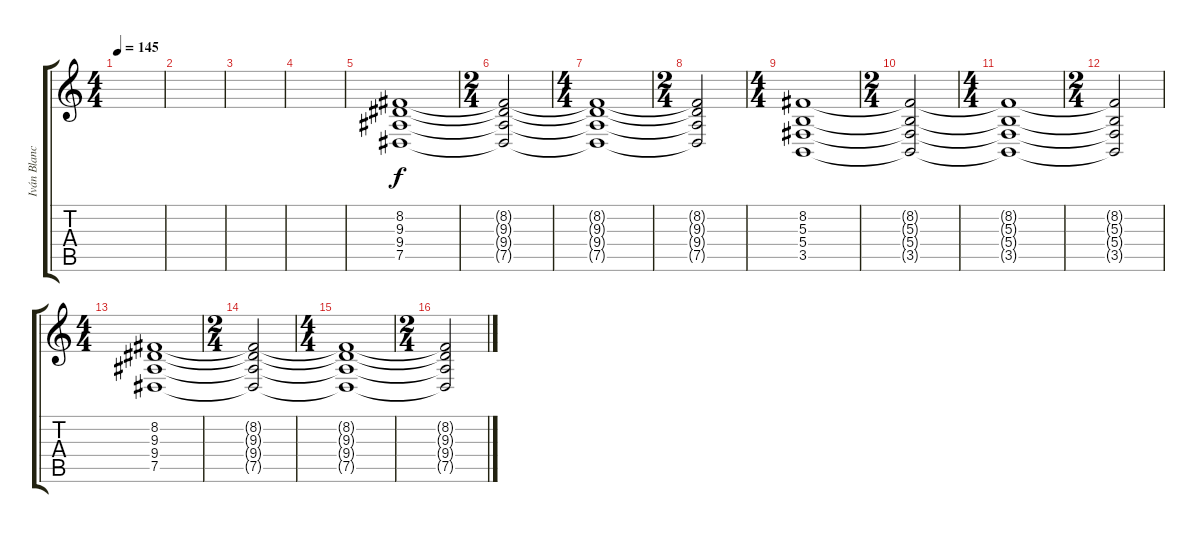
\track ("Iván Blanco" "Iván Blanc") {instrument choiraahs}
\staff {score tabs}
\tuning (Eb4 Bb3 Gb3 Db3 Ab2 Eb2) {hide}
\ts (4 4)
\tempo 145
\clef g2
\ks c
|
|
|
|
(8.2 9.3 9.4 7.5).1 |
\ts (2 4)
(8.2{t} 9.3{t} 9.4{t} 7.5{t}).2 |
\ts (4 4)
(8.2{t} 9.3{t} 9.4{t} 7.5{t}).1 |
\ts (2 4)
(8.2{t} 9.3{t} 9.4{t} 7.5{t}).2 |
\ts (4 4)
(8.2 5.3 5.4 3.5).1 |
\ts (2 4)
(8.2{t} 5.3{t} 5.4{t} 3.5{t}).2 |
\ts (4 4)
(8.2{t} 5.3{t} 5.4{t} 3.5{t}).1 |
\ts (2 4)
(8.2{t} 5.3{t} 5.4{t} 3.5{t}).2 |
\ts (4 4)
(8.2 9.3 9.4 7.5).1 |
\ts (2 4)
(8.2{t} 9.3{t} 9.4{t} 7.5{t}).2 |
\ts (4 4)
(8.2{t} 9.3{t} 9.4{t} 7.5{t}).1 |
\ts (2 4)
(8.2{t} 9.3{t} 9.4{t} 7.5{t}).2
